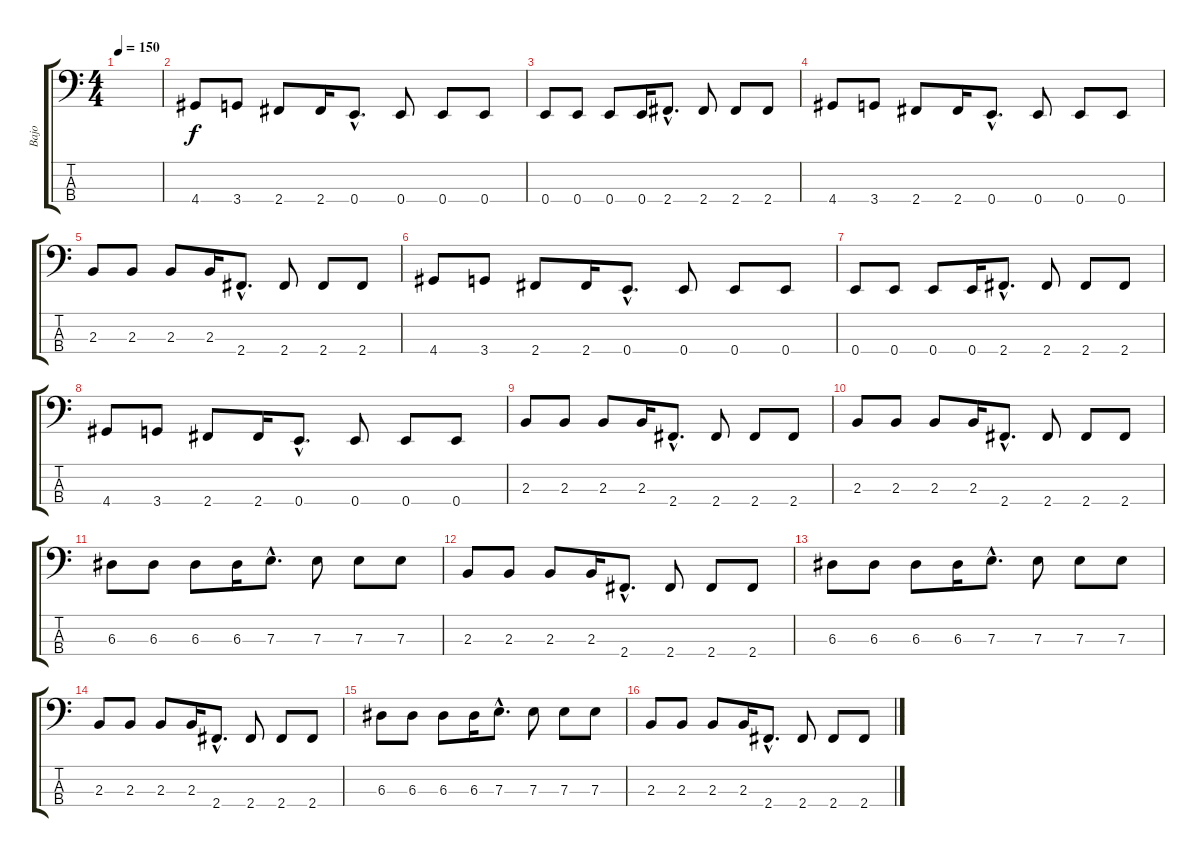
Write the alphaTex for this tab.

\track ("Bajo" "Bajo") {instrument electricbassfinger}
\staff {score tabs}
\tuning (G2 D2 A1 E1) {hide}
\ts (4 4)
\tempo 150
\clef f4
\ks c
|
4.4.8 3.4.8 2.4.8 2.4.16 0.4{hac}.8{d} 0.4.8 0.4.8 0.4.8 |
0.4.8 0.4.8 0.4.8 0.4.16 2.4{hac}.8{d} 2.4.8 2.4.8 2.4.8 |
4.4.8 3.4.8 2.4.8 2.4.16 0.4{hac}.8{d} 0.4.8 0.4.8 0.4.8 |
2.3.8 2.3.8 2.3.8 2.3.16 2.4{hac}.8{d} 2.4.8 2.4.8 2.4.8 |
4.4.8 3.4.8 2.4.8 2.4.16 0.4{hac}.8{d} 0.4.8 0.4.8 0.4.8 |
0.4.8 0.4.8 0.4.8 0.4.16 2.4{hac}.8{d} 2.4.8 2.4.8 2.4.8 |
4.4.8 3.4.8 2.4.8 2.4.16 0.4{hac}.8{d} 0.4.8 0.4.8 0.4.8 |
2.3.8 2.3.8 2.3.8 2.3.16 2.4{hac}.8{d} 2.4.8 2.4.8 2.4.8 |
2.3.8 2.3.8 2.3.8 2.3.16 2.4{hac}.8{d} 2.4.8 2.4.8 2.4.8 |
6.3.8 6.3.8 6.3.8 6.3.16 7.3{hac}.8{d} 7.3.8 7.3.8 7.3.8 |
2.3.8 2.3.8 2.3.8 2.3.16 2.4{hac}.8{d} 2.4.8 2.4.8 2.4.8 |
6.3.8 6.3.8 6.3.8 6.3.16 7.3{hac}.8{d} 7.3.8 7.3.8 7.3.8 |
2.3.8 2.3.8 2.3.8 2.3.16 2.4{hac}.8{d} 2.4.8 2.4.8 2.4.8 |
6.3.8 6.3.8 6.3.8 6.3.16 7.3{hac}.8{d} 7.3.8 7.3.8 7.3.8 |
2.3.8 2.3.8 2.3.8 2.3.16 2.4{hac}.8{d} 2.4.8 2.4.8 2.4.8
